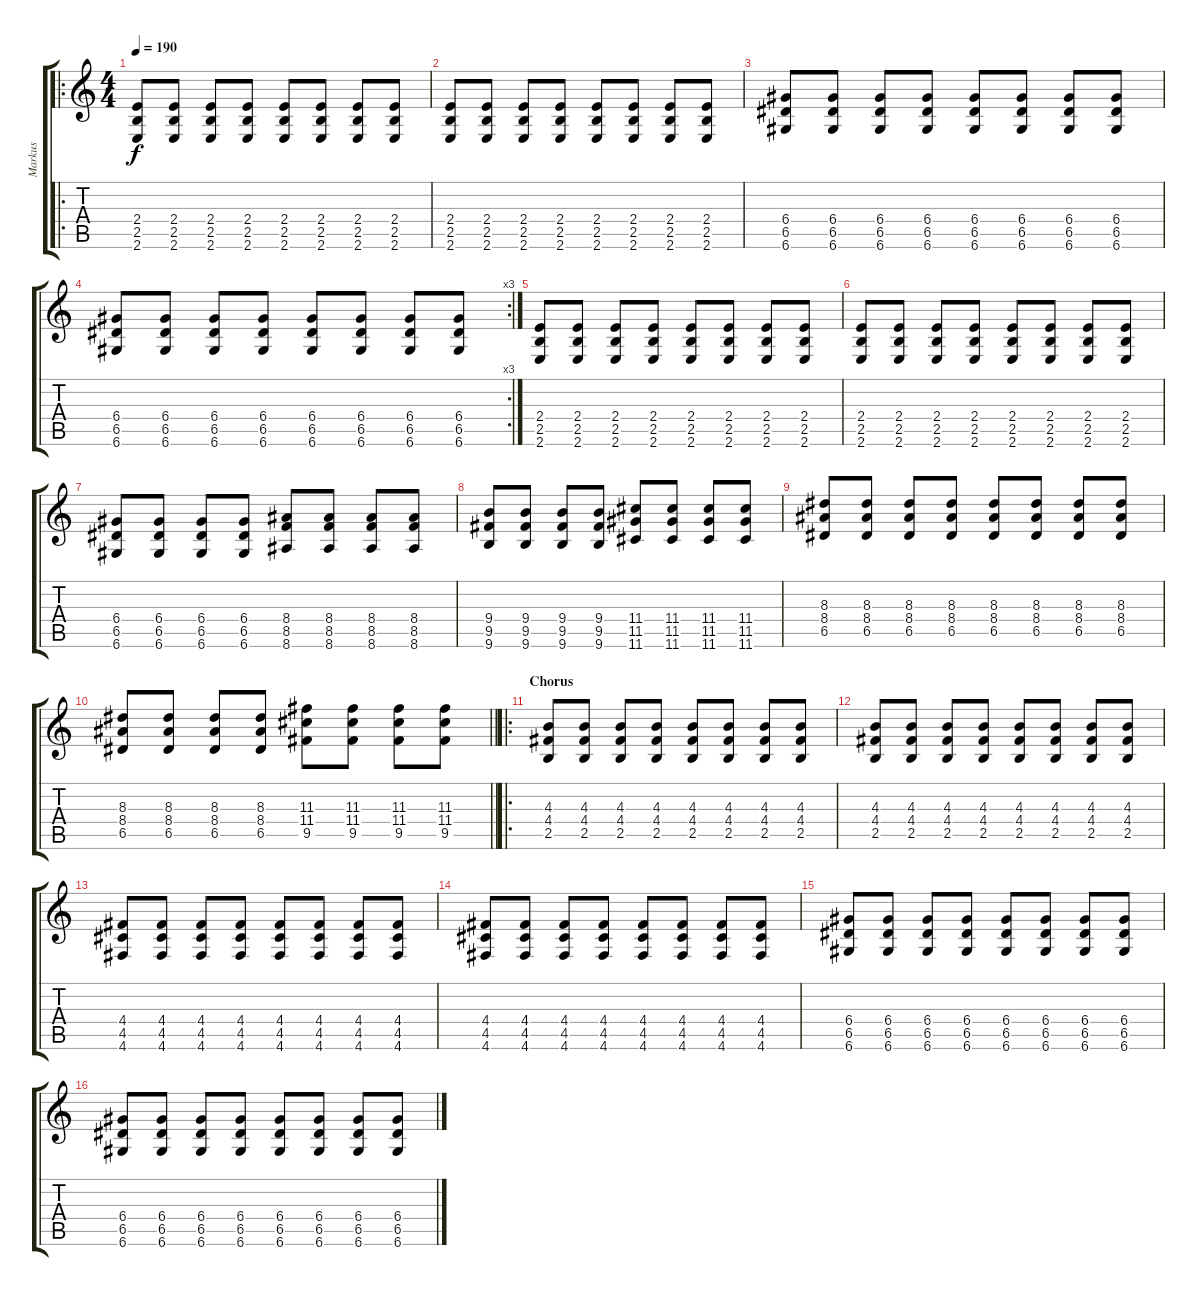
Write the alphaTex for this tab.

\track ("Markus" "Markus") {instrument distortionguitar}
\staff {score tabs}
\tuning (E4 B3 G3 D3 A2 D2) {hide}
\ro
\ts (4 4)
\tempo 190
\clef g2
\ks c
(2.4 2.5 2.6).8{dy f instrument distortionguitar} (2.4 2.5 2.6).8 (2.4 2.5 2.6).8 (2.4 2.5 2.6).8 (2.4 2.5 2.6).8 (2.4 2.5 2.6).8 (2.4 2.5 2.6).8 (2.4 2.5 2.6).8 |
(2.4 2.5 2.6).8 (2.4 2.5 2.6).8 (2.4 2.5 2.6).8 (2.4 2.5 2.6).8 (2.4 2.5 2.6).8 (2.4 2.5 2.6).8 (2.4 2.5 2.6).8 (2.4 2.5 2.6).8 |
(6.4 6.5 6.6).8 (6.4 6.5 6.6).8 (6.4 6.5 6.6).8 (6.4 6.5 6.6).8 (6.4 6.5 6.6).8 (6.4 6.5 6.6).8 (6.4 6.5 6.6).8 (6.4 6.5 6.6).8 |
\rc 3
(6.4 6.5 6.6).8 (6.4 6.5 6.6).8 (6.4 6.5 6.6).8 (6.4 6.5 6.6).8 (6.4 6.5 6.6).8 (6.4 6.5 6.6).8 (6.4 6.5 6.6).8 (6.4 6.5 6.6).8 |
(2.4 2.5 2.6).8{instrument distortionguitar} (2.4 2.5 2.6).8 (2.4 2.5 2.6).8 (2.4 2.5 2.6).8 (2.4 2.5 2.6).8 (2.4 2.5 2.6).8 (2.4 2.5 2.6).8 (2.4 2.5 2.6).8 |
(2.4 2.5 2.6).8 (2.4 2.5 2.6).8 (2.4 2.5 2.6).8 (2.4 2.5 2.6).8 (2.4 2.5 2.6).8 (2.4 2.5 2.6).8 (2.4 2.5 2.6).8 (2.4 2.5 2.6).8 |
(6.4 6.5 6.6).8 (6.4 6.5 6.6).8 (6.4 6.5 6.6).8 (6.4 6.5 6.6).8 (8.4 8.5 8.6).8 (8.4 8.5 8.6).8 (8.4 8.5 8.6).8 (8.4 8.5 8.6).8 |
(9.4 9.5 9.6).8 (9.4 9.5 9.6).8 (9.4 9.5 9.6).8 (9.4 9.5 9.6).8 (11.4 11.5 11.6).8 (11.4 11.5 11.6).8 (11.4 11.5 11.6).8 (11.4 11.5 11.6).8 |
(8.3 8.4 6.5).8 (8.3 8.4 6.5).8 (8.3 8.4 6.5).8 (8.3 8.4 6.5).8 (8.3 8.4 6.5).8 (8.3 8.4 6.5).8 (8.3 8.4 6.5).8 (8.3 8.4 6.5).8 |
\barLineRight lightlight
(8.3 8.4 6.5).8 (8.3 8.4 6.5).8 (8.3 8.4 6.5).8 (8.3 8.4 6.5).8 (11.3 11.4 9.5).8 (11.3 11.4 9.5).8 (11.3 11.4 9.5).8 (11.3 11.4 9.5).8 |
\ro
\section ("" "Chorus")
(4.3 4.4 2.5).8{instrument distortionguitar} (4.3 4.4 2.5).8 (4.3 4.4 2.5).8 (4.3 4.4 2.5).8 (4.3 4.4 2.5).8 (4.3 4.4 2.5).8 (4.3 4.4 2.5).8 (4.3 4.4 2.5).8 |
(4.3 4.4 2.5).8 (4.3 4.4 2.5).8 (4.3 4.4 2.5).8 (4.3 4.4 2.5).8 (4.3 4.4 2.5).8 (4.3 4.4 2.5).8 (4.3 4.4 2.5).8 (4.3 4.4 2.5).8 |
(4.4 4.5 4.6).8 (4.4 4.5 4.6).8 (4.4 4.5 4.6).8 (4.4 4.5 4.6).8 (4.4 4.5 4.6).8 (4.4 4.5 4.6).8 (4.4 4.5 4.6).8 (4.4 4.5 4.6).8 |
(4.4 4.5 4.6).8 (4.4 4.5 4.6).8 (4.4 4.5 4.6).8 (4.4 4.5 4.6).8 (4.4 4.5 4.6).8 (4.4 4.5 4.6).8 (4.4 4.5 4.6).8 (4.4 4.5 4.6).8 |
(6.4 6.5 6.6).8 (6.4 6.5 6.6).8 (6.4 6.5 6.6).8 (6.4 6.5 6.6).8 (6.4 6.5 6.6).8 (6.4 6.5 6.6).8 (6.4 6.5 6.6).8 (6.4 6.5 6.6).8 |
(6.4 6.5 6.6).8 (6.4 6.5 6.6).8 (6.4 6.5 6.6).8 (6.4 6.5 6.6).8 (6.4 6.5 6.6).8 (6.4 6.5 6.6).8 (6.4 6.5 6.6).8 (6.4 6.5 6.6).8
